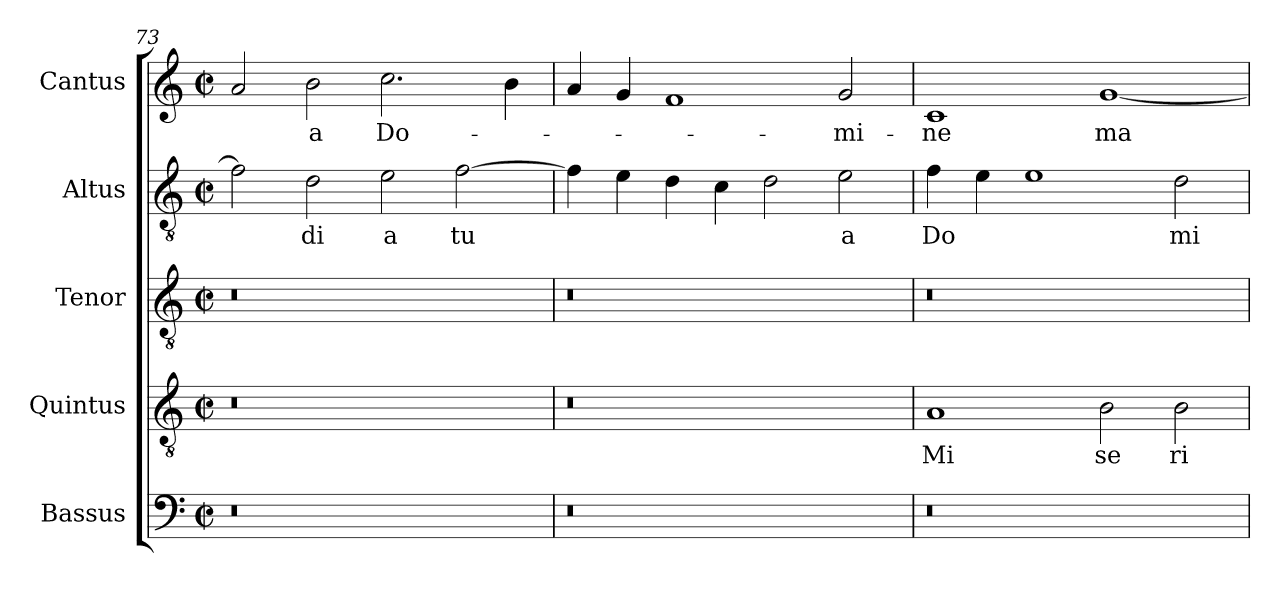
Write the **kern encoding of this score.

**kern	**kern	**text	**kern	**kern	**text	**kern	**text
*part5	*part4	*part4	*part3	*part2	*part2	*part1	*part1
*staff5	*staff4	*staff4	*staff3	*staff2	*staff2	*staff1	*staff1
*I"Bassus	*I"Quintus	*	*I"Tenor	*I"Altus	*	*I"Cantus	*
*clefF4	*clefGv2	*	*clefGv2	*clefGv2	*	*clefG2	*
*M2/2	*M2/2	*	*M2/2	*M2/2	*	*M2/2	*
*met(c|)	*met(c|)	*	*met(c|)	*met(c|)	*	*met(c|)	*
=73	=73	=73	=73	=73	=73	=73	=73
0r	0r	.	0r	2f\]	.	2a/	.
!	!	!	!	!	!LO:LY:b:cj	!	!LO:LY:b:cj
.	.	.	.	2d\	di	2b\	-a
!	!	!	!	!	!LO:LY:b:cj	!	!LO:LY:b
.	.	.	.	2e\	a	2.cc\	Do-
!	!	!	!	!	!LO:LY:b:cj	!	!
.	.	.	.	[>2f\	tu	.	.
.	.	.	.	.	.	4b\	.
=74	=74	=74	=74	=74	=74	=74	=74
0r	0r	.	0r	4f\]	.	4a/	.
.	.	.	.	4e\	.	4g/	.
.	.	.	.	4d\	.	1f	.
.	.	.	.	4c\	.	.	.
.	.	.	.	2d\	.	.	.
!	!	!	!	!	!LO:LY:b:cj	!	!LO:LY:b:cj
.	.	.	.	2e\	a	2g/	-mi-
=75	=75	=75	=75	=75	=75	=75	=75
!	!	!LO:LY:b:cj	!	!	!LO:LY:b	!	!LO:LY:b:cj
0r	1A	Mi	0r	4f\	Do	1c	-ne
.	.	.	.	4e\	.	.	.
.	.	.	.	1e	.	.	.
!	!	!LO:LY:b:cj	!	!	!	!	!LO:LY:b:cj
.	2B\	se	.	.	.	[<1g	ma-
!	!	!LO:LY:b:cj	!	!	!LO:LY:b:cj	!	!
.	2B\	ri	.	2d\	mi	.	.
=	=	=	=	=	=	=	=
*-	*-	*-	*-	*-	*-	*-	*-
